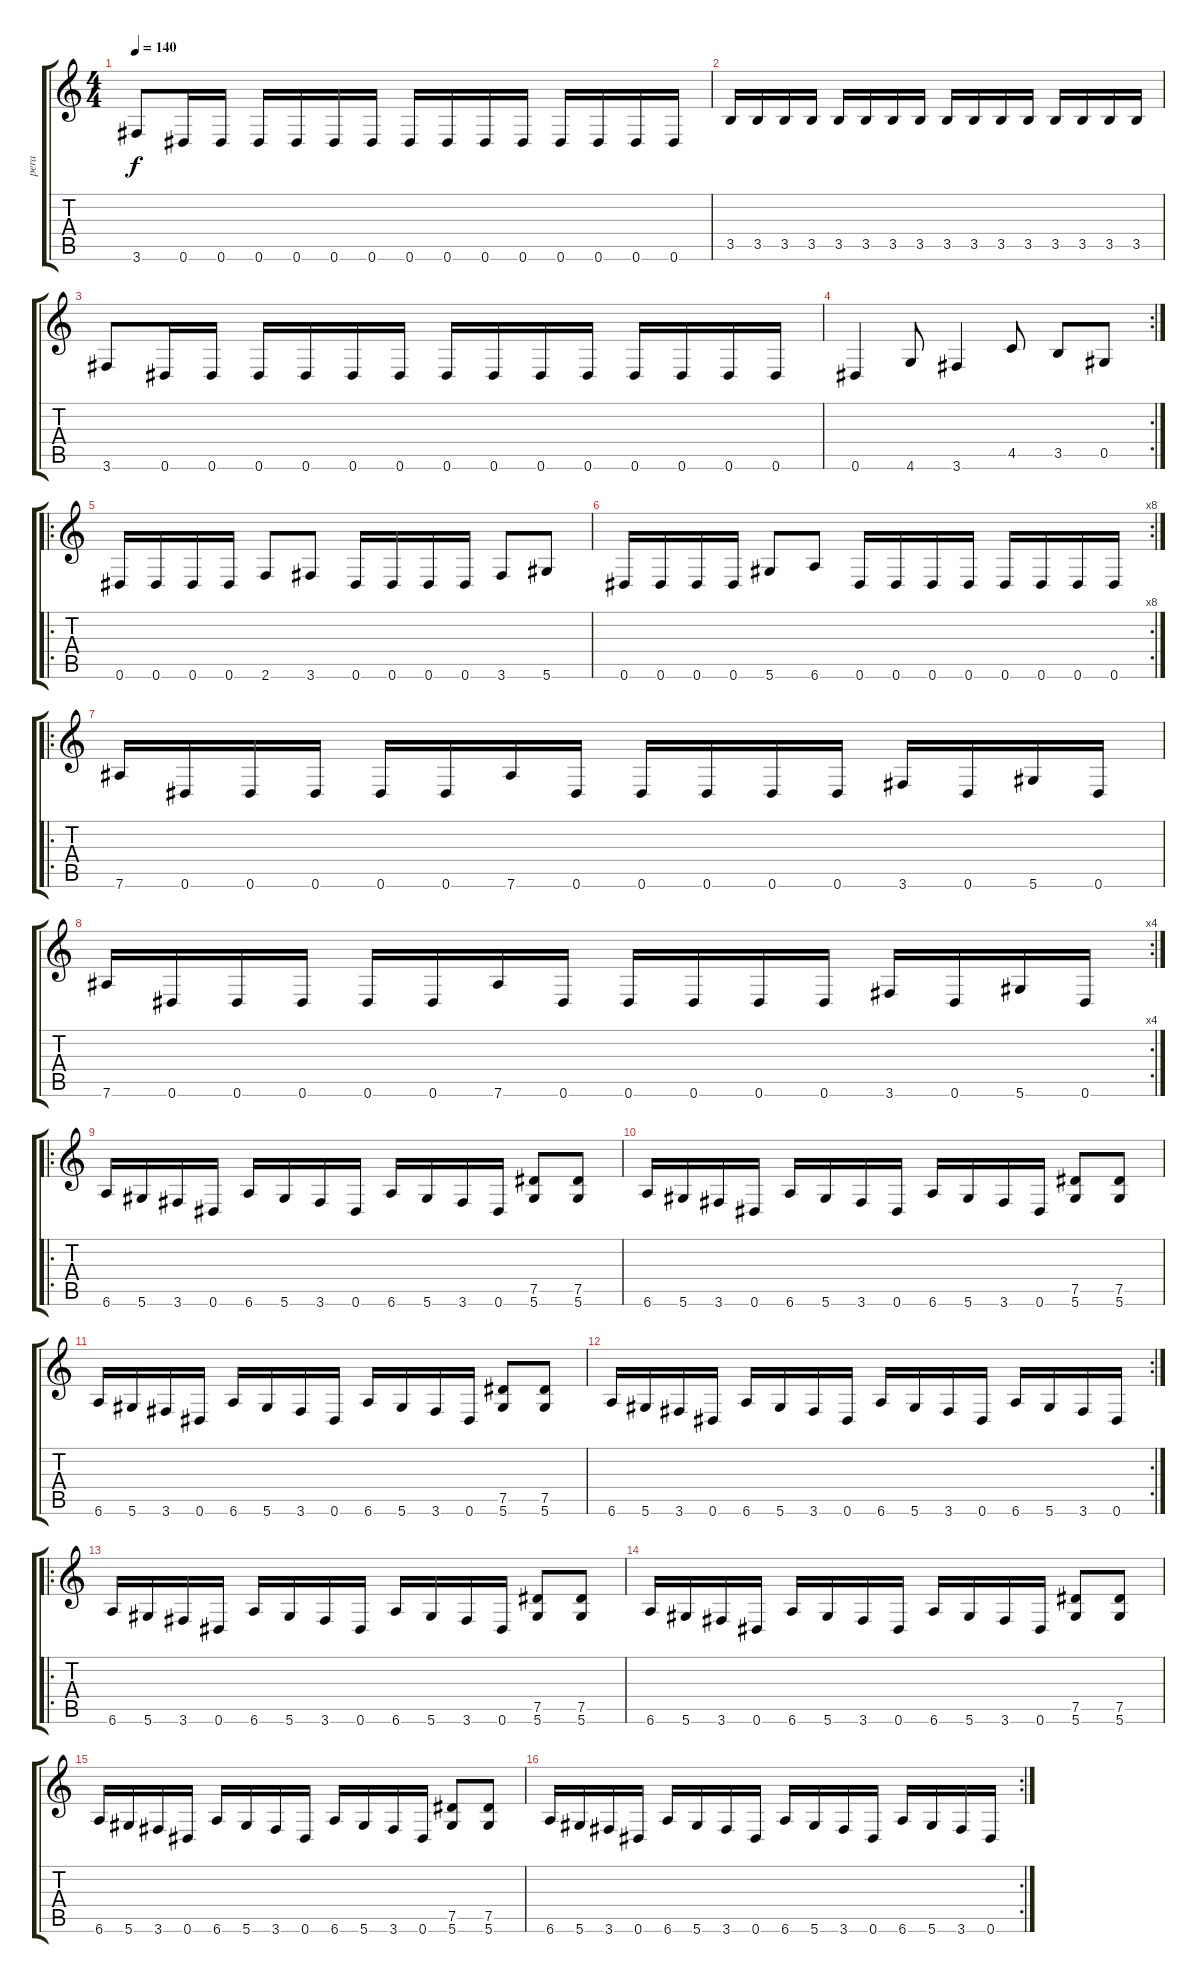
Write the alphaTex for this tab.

\track ("pera" "pera") {instrument electricbassfinger}
\staff {score tabs}
\tuning (Eb4 Bb3 Gb3 Db3 Ab2 Eb2) {hide}
\ts (4 4)
\tempo 140
\clef g2
\ks c
3.6.8{dy f} 0.6.16 0.6.16 0.6.16 0.6.16 0.6.16 0.6.16 0.6.16 0.6.16 0.6.16 0.6.16 0.6.16 0.6.16 0.6.16 0.6.16 |
3.5.16 3.5.16 3.5.16 3.5.16 3.5.16 3.5.16 3.5.16 3.5.16 3.5.16 3.5.16 3.5.16 3.5.16 3.5.16 3.5.16 3.5.16 3.5.16 |
3.6.8 0.6.16 0.6.16 0.6.16 0.6.16 0.6.16 0.6.16 0.6.16 0.6.16 0.6.16 0.6.16 0.6.16 0.6.16 0.6.16 0.6.16 |
\rc 2
0.6.4 4.6.8 3.6.4 4.5.8 3.5.8 0.5.8 |
\ro
0.6.16 0.6.16 0.6.16 0.6.16 2.6.8 3.6.8 0.6.16 0.6.16 0.6.16 0.6.16 3.6.8 5.6.8 |
\rc 8
0.6.16 0.6.16 0.6.16 0.6.16 5.6.8 6.6.8 0.6.16 0.6.16 0.6.16 0.6.16 0.6.16 0.6.16 0.6.16 0.6.16 |
\ro
7.6.16 0.6.16 0.6.16 0.6.16 0.6.16 0.6.16 7.6.16 0.6.16 0.6.16 0.6.16 0.6.16 0.6.16 3.6.16 0.6.16 5.6.16 0.6.16 |
\rc 4
7.6.16 0.6.16 0.6.16 0.6.16 0.6.16 0.6.16 7.6.16 0.6.16 0.6.16 0.6.16 0.6.16 0.6.16 3.6.16 0.6.16 5.6.16 0.6.16 |
\ro
6.6.16 5.6.16 3.6.16 0.6.16 6.6.16 5.6.16 3.6.16 0.6.16 6.6.16 5.6.16 3.6.16 0.6.16 (7.5 5.6).8 (7.5 5.6).8 |
6.6.16 5.6.16 3.6.16 0.6.16 6.6.16 5.6.16 3.6.16 0.6.16 6.6.16 5.6.16 3.6.16 0.6.16 (7.5 5.6).8 (7.5 5.6).8 |
6.6.16 5.6.16 3.6.16 0.6.16 6.6.16 5.6.16 3.6.16 0.6.16 6.6.16 5.6.16 3.6.16 0.6.16 (7.5 5.6).8 (7.5 5.6).8 |
\rc 2
6.6.16 5.6.16 3.6.16 0.6.16 6.6.16 5.6.16 3.6.16 0.6.16 6.6.16 5.6.16 3.6.16 0.6.16 6.6.16 5.6.16 3.6.16 0.6.16 |
\ro
6.6.16 5.6.16 3.6.16 0.6.16 6.6.16 5.6.16 3.6.16 0.6.16 6.6.16 5.6.16 3.6.16 0.6.16 (7.5 5.6).8 (7.5 5.6).8 |
6.6.16 5.6.16 3.6.16 0.6.16 6.6.16 5.6.16 3.6.16 0.6.16 6.6.16 5.6.16 3.6.16 0.6.16 (7.5 5.6).8 (7.5 5.6).8 |
6.6.16 5.6.16 3.6.16 0.6.16 6.6.16 5.6.16 3.6.16 0.6.16 6.6.16 5.6.16 3.6.16 0.6.16 (7.5 5.6).8 (7.5 5.6).8 |
\rc 2
6.6.16 5.6.16 3.6.16 0.6.16 6.6.16 5.6.16 3.6.16 0.6.16 6.6.16 5.6.16 3.6.16 0.6.16 6.6.16 5.6.16 3.6.16 0.6.16
